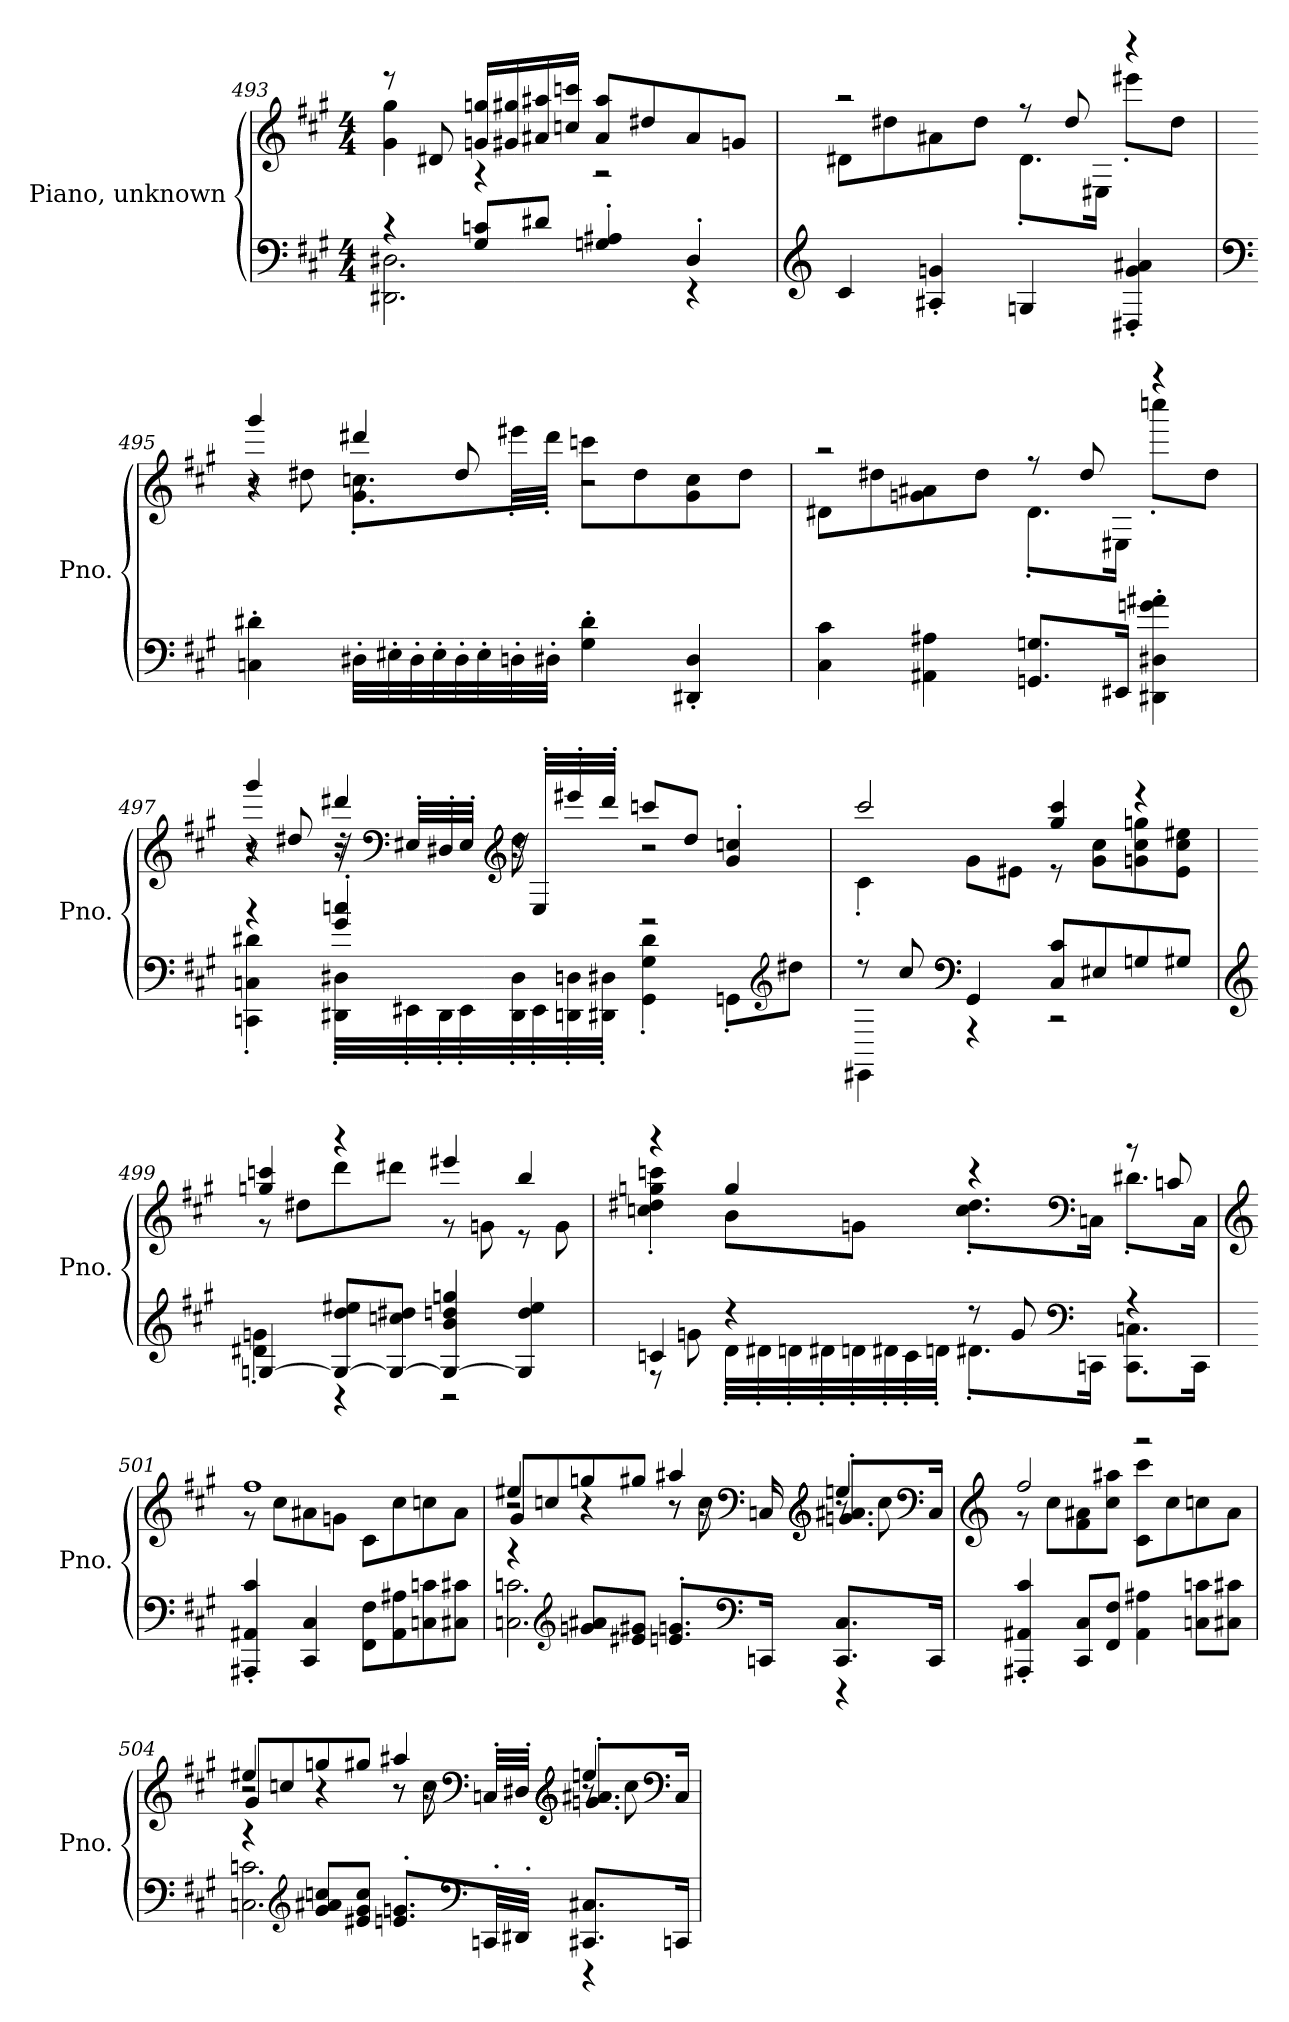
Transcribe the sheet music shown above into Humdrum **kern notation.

**kern	**kern
*part1	*part1
*staff2	*staff1
*I"Piano, unknown	*
*I'Pno.	*
*clefF4	*clefG2
*k[f#c#g#]	*k[f#c#g#]
*M4/4	*M4/4
=493	=493
*^	*^
4r	2.DD#X\ 2.D#X\	8r	4g#\ 4gg#\
.	.	8d#X/	.
8G#/ 8cn/L	.	16gn/ 16ggn/LL	4r
.	.	16g#X/ 16gg#X/	.
8d#X/J	.	16a#X/ 16aa#X/	.
.	.	16ccn/ 16cccn/JJ	.
4Gn/' 4A#X/'	.	8a#/ 8aa#/L	2r
.	.	8dd#X/	.
4D#'/	4r	8a#/	.
.	.	8gn/J	.
*v	*v	*	*
!!LO:PB:g=z	!!
=494	=494	=494
*clefG2	*	*
4c#/	2r	8d#X\L
.	.	8dd#X\
4A#X/' 4gn/'	.	8a#X\
.	.	8dd#\J
4Gn/	8r	8.d#'\L
.	8dd#/	.
.	.	16E#X\Jk
4D#X/' 4g/' 4a#X/'	4r	8eee#X'\L
.	.	8dd#\J
*	*v	*v
=495	=495
*clefF4	*
*	*^
*	*	*^
4Cn\' 4d#X\'	4ggg#/	8r	4r
.	.	8dd#X\	.
32D#X'\LLL	4ddd#X/	8.g#\' 8.ccn\'L	8r
32E#X'\	.	.	.
32D#'\	.	.	.
32E#'\	.	.	.
32D#'\	.	.	8dd#/
32E#'\	.	.	.
32Dn'\	.	32eee#X'\LL	.
32D#X'\JJJ	.	32ddd#'\JJJ	.
4G#\' 4d#\'	2r	8cccn\L	2r
.	.	8dd#\	.
4DD#X/' 4D#/'	.	8g#\ 8cc\	.
.	.	8dd#\J	.
*	*	*v	*v
!!LO:LB:g=z
=496	=496	=496
4C#\ 4c#\	2r	8d#X\L
.	.	8dd#X\
4AA#X\ 4A#X\	.	8gn\ 8a#X\
.	.	8dd#\J
8.GGn/ 8.Gn/L	8r	8.d#'\L
.	8dd#/	.
16EE#X/Jk	.	16E#X\Jk
4DD#X\' 4D#X\' 4gn\' 4a#X\'	4r	8ccccn'\L
.	.	8dd#\J
!!LO:LB:g=z
=497	=497	=497
*^	*	*^
4r	4CCn\' 4Cn\' 4d#X\'	4ggg#/	4r	8r
.	.	.	.	8dd#X/
4g#/' 4ccn/'	32DD#X\' 32D#X\'LLL	4ddd#X/	8r	32r
*	*	*clefF4	*	*
.	32EE#X'\	.	.	32E#X'/LLL
.	32DD#'\	.	.	32D#X'/
.	32EE#'\	.	.	32E#'/JJJ
*	*	*clefG2	*	*
.	32DD#\' 32D#\'	.	8dd#\	32r
.	32EE#'\	.	.	32E#'/LLL
.	32DDn\' 32Dn\'	.	.	32eee#X'/
.	32DD#X\' 32D#X\'JJJ	.	.	32ddd#'/JJJ
2r	4GG#\' 4G#\' 4d#\'	2r	2r	8cccn/L
.	.	.	.	8dd#/J
.	8GGn'\L	.	.	4g#/' 4ccn/'
*clefG2	*	*	*	*
.	8dd#X\J	.	.	.
*	*	*	*v	*v
=498	=498	=498	=498
8r	4EE#X\	2ccc#/	4c#'\
8cc#/	.	.	.
*clefF4	*	*	*
4GG#/	4r	.	8g#\L
.	.	.	8e#X\J
8C#/ 8c#/L	2r	4gg#/ 4ccc#/	8r
8E#X/	.	.	8g#\ 8cc#\L
8Gn/	.	4r	8gn\ 8cc#\ 8ggn\
8G#X/J	.	.	8e#\ 8cc#\ 8ee#X\J
!!LO:LB:g=z	!!
=499	=499	=499	=499
*clefG2	*	*	*
[4Gn/	4d#X\' 4gn\'	4ggn/ 4cccn/	8r
.	.	.	8dd#X\L
8G/_ 8dd/ 8ee#X/L	4r	4r	8ddd\
8G/_ 8ccn/ 8dd#X/J	.	.	8ddd#X\J
4G/_ 4b/ 4ddn/ 4ggn/	2r	4eee#X/	8r
.	.	.	8gn\
4G/] 4dd/ 4ee#/	.	4bb/	8r
.	.	.	8g\
!!LO:LB:g=z	!!
=500	=500	=500	=500
4cn/	8r	4r	4ccn\' 4dd#X\' 4ggn\' 4cccn\'
.	8gn\	.	.
4r	32d'\LLL	4gg/	8b\L
.	32d#X'\	.	.
.	32dn'\	.	.
.	32d#X'\	.	.
.	32dn'\	.	8gn\J
.	32d#X'\	.	.
.	32c'\	.	.
.	32dn'\JJJ	.	.
8r	8.d#X'\L	4r	8.cc\' 8.dd#\'L
8g/	.	.	.
*clefF4	*	*clefF4	*
.	16CCn\Jk	.	16Cn\Jk
4r	8.CC\ 8.Cn\L	8r	8.d#X'\L
.	.	8cn/	.
.	16CC\Jk	.	16C\Jk
*v	*v	*	*
=501	=501	=501
*	*clefG2	*
4AAA#X/' 4AA#X/' 4c#/'	1ff#	8r
.	.	8cc#\L
4CC#/ 4C#/	.	8a#X\
.	.	8gn\J
8FF#\ 8F#\L	.	8c#\L
8AA#\ 8A#X\	.	8cc#\
8Cn\ 8cn\	.	8ccn\
8C#X\ 8c#X\J	.	8a#\J
!!LO:LB:g=z
=502	=502	=502
*^	*	*^
4r	2.Cn\ 2.cn\	4ee#X/	2r	8g#/L
.	.	.	.	8ccn/
*clefG2	*	*	*	*
8gn/ 8a#X/L	.	4r	.	8ggn/
8e#X/ 8g#X/J	.	.	.	8gg#X/J
8.en/' 8.gn/'L	.	4aa#X/	8r	8r
.	.	.	8cc\	16r
*clefF4	*	*clefF4	*	*
16CCn/Jk	.	.	.	16Cn/
*	*	*clefG2	*	*
8.CC/ 8.C/L	4r	4een/	8r	8.gn/' 8.a#X/'L
.	.	.	8cc\	.
*	*	*clefF4	*	*
16CC/Jk	.	.	.	16C/Jk
*v	*v	*	*	*
*	*v	*v	*v
=503	=503
*	*clefG2
*	*^
4AAA#X/' 4AA#X/' 4c#/'	2ff#/	8r
.	.	8cc#\L
8CC#/ 8C#/L	.	8f#\ 8a#X\
8FF#/ 8F#/J	.	8cc#\ 8aa#X\J
4AA#\ 4A#X\	2r	8c#\ 8ccc#\L
.	.	8cc#\
8Cn\ 8cn\L	.	8ccn\
8C#X\ 8c#X\J	.	8a#\J
!!LO:PB:g=z
=504	=504	=504
*^	*	*^
4r	2.Cn\ 2.cn\	4ee#X/	2r	8g#/L
.	.	.	.	8ccn/
*clefG2	*	*	*	*
8g#/ 8a#X/ 8ccn/L	.	4r	.	8ggn/
8e#X/ 8g#/ 8cc/J	.	.	.	8gg#X/J
8.en/' 8.gn/'L	.	4aa#X/	8r	8r
.	.	.	8cc\	16r
*clefF4	*	*clefF4	*	*
32CCn'/LL	.	.	.	32Cn'/LLL
32DD#X'/JJJ	.	.	.	32D#X'/JJJ
*	*	*clefG2	*	*
8.CC#X/ 8.C#X/L	4r	4een/	8r	8.gn/' 8.a#X/'L
.	.	.	8cc\	.
*	*	*clefF4	*	*
16CCn/Jk	.	.	.	16C/Jk
*v	*v	*	*	*
*	*v	*v	*v
=	=
*-	*-
